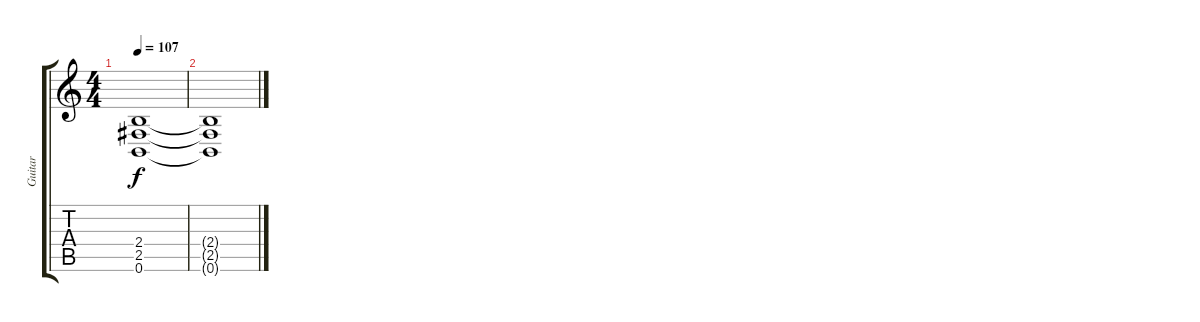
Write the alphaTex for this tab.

\track ("Guitar" "Guitar") {instrument distortionguitar}
\staff {score tabs}
\tuning (B3 Gb3 D3 A2 E2 B1) {hide}
\ts (4 4)
\tempo 107
\clef g2
\ks c
(2.4{t} 2.5{t} 0.6{t}).1{dy f} |
(2.4{t} 2.5{t} 0.6{t}).1
